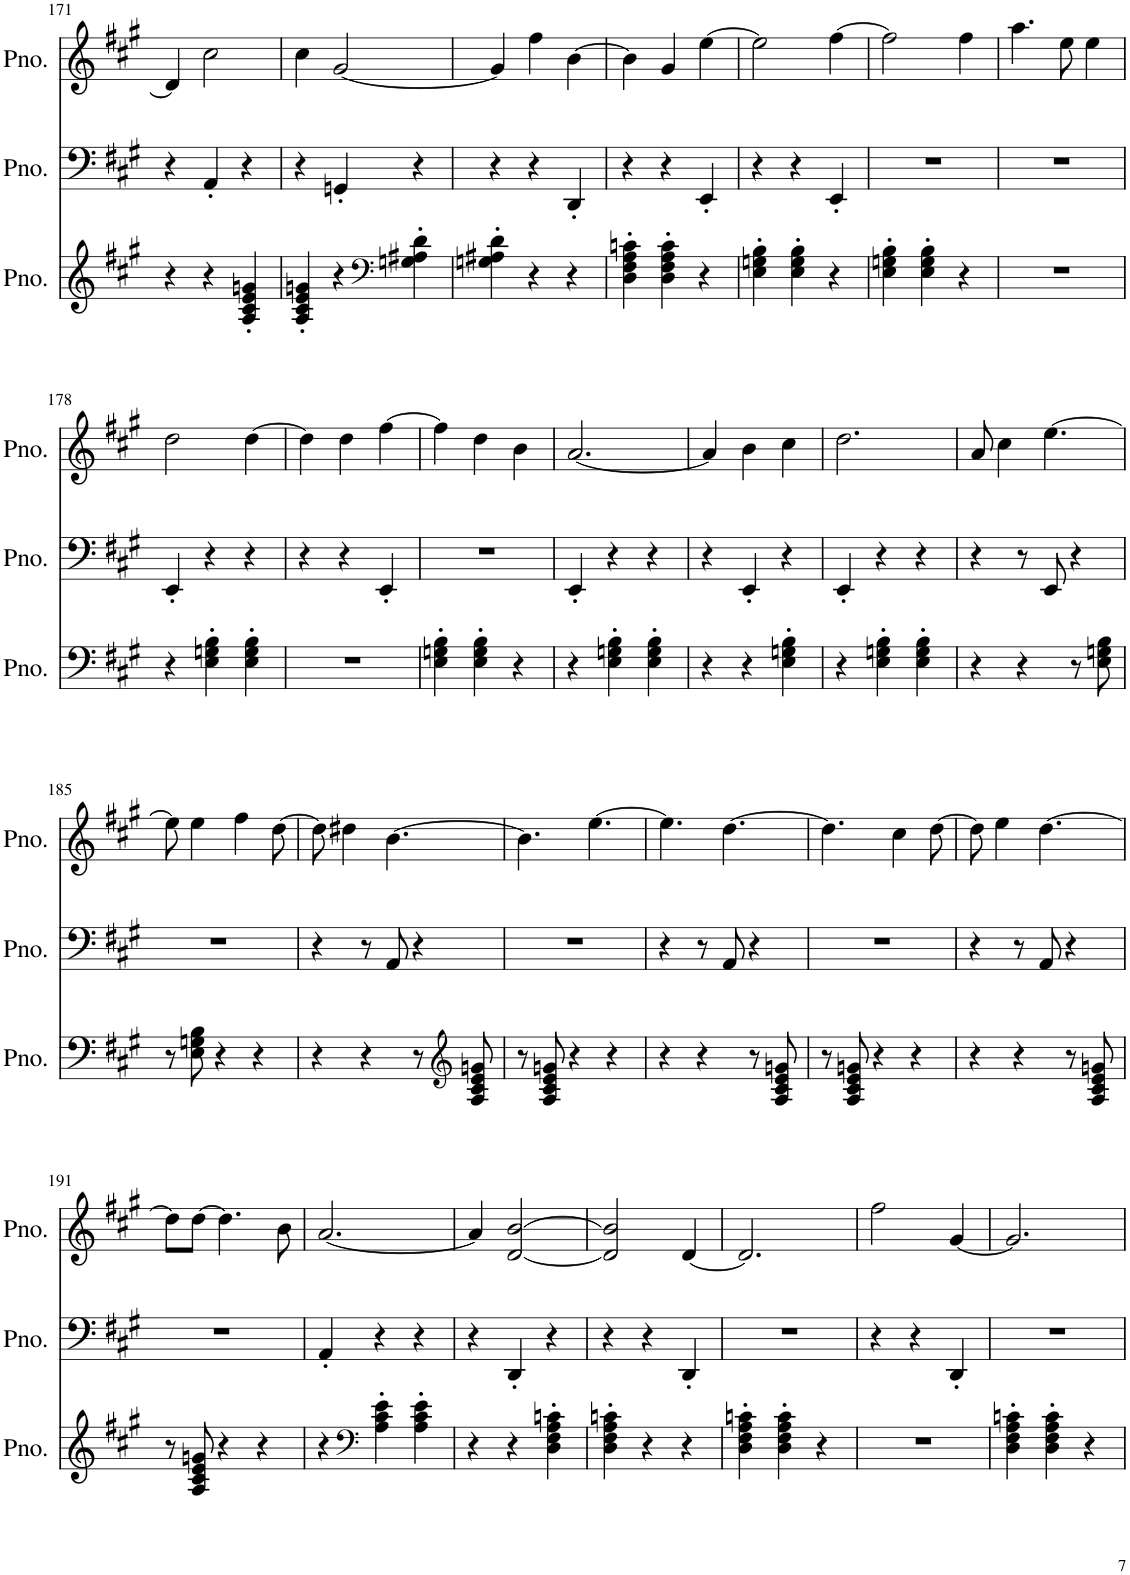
**kern	**kern	**kern
*part3	*part2	*part1
*staff3	*staff2	*staff1
*I"Piano	*I"Piano	*I"Piano
*I'Pno.	*I'Pno.	*I'Pno.
!!LO:PB:g=z
*clefG2	*clefF4	*clefG2
*k[f#c#g#]	*k[f#c#g#]	*k[]
*M3/4	*M3/4	*M3/4
=171	=171	=171
4r	4r	4d/]
4r	4AA'/	2cc#\
4A/' 4c#/' 4e/' 4gn/'	4r	.
=172	=172	=172
4A/' 4c#/' 4e/' 4gn/'	4r	4cc#\
4r	4GGn'/	[2g#/
*clefF4	*	*
4Gn\' 4A#X\' 4d\'	4r	.
=173	=173	=173
4Gn\' 4A#X\' 4d\'	4r	4g#/]
4r	4r	4ff#\
4r	4DD'/	[4b\
=174	=174	=174
4D\' 4F#\' 4A\' 4cn\'	4r	4b\]
4D\' 4F#\' 4A\' 4c\'	4r	4g#/
4r	4EE'/	[4ee\
=175	=175	=175
4E\' 4Gn\' 4B\'	4r	2ee\]
4E\' 4G\' 4B\'	4r	.
4r	4EE'/	[4ff#\
=176	=176	=176
4E\' 4Gn\' 4B\'	2.r	2ff#\]
4E\' 4G\' 4B\'	.	.
4r	.	4ff#\
=177	=177	=177
2.r	2.r	4.aa\
.	.	8ee\
.	.	4ee\
!!LO:LB:g=z
=178	=178	=178
4r	4EE'/	2dd\
4E\' 4Gn\' 4B\'	4r	.
4E\' 4G\' 4B\'	4r	[4dd\
=179	=179	=179
2.r	4r	4dd\]
.	4r	4dd\
.	4EE'/	[4ff#\
=180	=180	=180
4E\' 4Gn\' 4B\'	2.r	4ff#\]
4E\' 4G\' 4B\'	.	4dd\
4r	.	4b\
=181	=181	=181
4r	4EE'/	[2.a/
4E\' 4Gn\' 4B\'	4r	.
4E\' 4G\' 4B\'	4r	.
=182	=182	=182
4r	4r	4a/]
4r	4EE'/	4b\
4E\' 4Gn\' 4B\'	4r	4cc#\
=183	=183	=183
4r	4EE'/	2.dd\
4E\' 4Gn\' 4B\'	4r	.
4E\' 4G\' 4B\'	4r	.
=184	=184	=184
4r	4r	8a/
.	.	4cc#\
4r	8r	.
.	8EE/	[4.ee\
8r	4r	.
8E\ 8Gn\ 8B\	.	.
!!LO:LB:g=z
=185	=185	=185
8r	2.r	8ee\]
8E\ 8Gn\ 8B\	.	4ee\
4r	.	.
.	.	4ff#\
4r	.	.
.	.	[8dd\
=186	=186	=186
4r	4r	8dd\]
.	.	4dd#X\
4r	8r	.
.	8AA/	[4.b\
8r	4r	.
*clefG2	*	*
8A/ 8c#/ 8e/ 8gn/	.	.
=187	=187	=187
8r	2.r	4.b\]
8A/ 8c#/ 8e/ 8gn/	.	.
4r	.	.
.	.	[4.ee\
4r	.	.
=188	=188	=188
4r	4r	4.ee\]
4r	8r	.
.	8AA/	[4.dd\
8r	4r	.
8A/ 8c#/ 8e/ 8gn/	.	.
=189	=189	=189
8r	2.r	4.dd\]
8A/ 8c#/ 8e/ 8gn/	.	.
4r	.	.
.	.	4cc#\
4r	.	.
.	.	[8dd\
=190	=190	=190
4r	4r	8dd\]
.	.	4ee\
4r	8r	.
.	8AA/	[4.dd\
8r	4r	.
8A/ 8c#/ 8e/ 8gn/	.	.
!!LO:LB:g=z
=191	=191	=191
8r	2.r	8dd\L]
8A/ 8c#/ 8e/ 8gn/	.	[8dd\J
4r	.	4.dd\]
4r	.	.
.	.	8b\
=192	=192	=192
4r	4AA'/	[2.a/
*clefF4	*	*
4A\' 4c#\' 4e\'	4r	.
4A\' 4c#\' 4e\'	4r	.
=193	=193	=193
4r	4r	4a/]
4r	4DD'/	[2d/ [2b/
4D\' 4F#\' 4A\' 4cn\'	4r	.
=194	=194	=194
4D\' 4F#\' 4A\' 4cn\'	4r	2d/] 2b/]
4r	4r	.
4r	4DD'/	[4d/
=195	=195	=195
4D\' 4F#\' 4A\' 4cn\'	2.r	2.d/]
4D\' 4F#\' 4A\' 4c\'	.	.
4r	.	.
=196	=196	=196
2.r	4r	2ff#\
.	4r	.
.	4DD'/	[4g#/
=197	=197	=197
4D\' 4F#\' 4A\' 4cn\'	2.r	2.g#/]
4D\' 4F#\' 4A\' 4c\'	.	.
4r	.	.
=	=	=
*-	*-	*-
